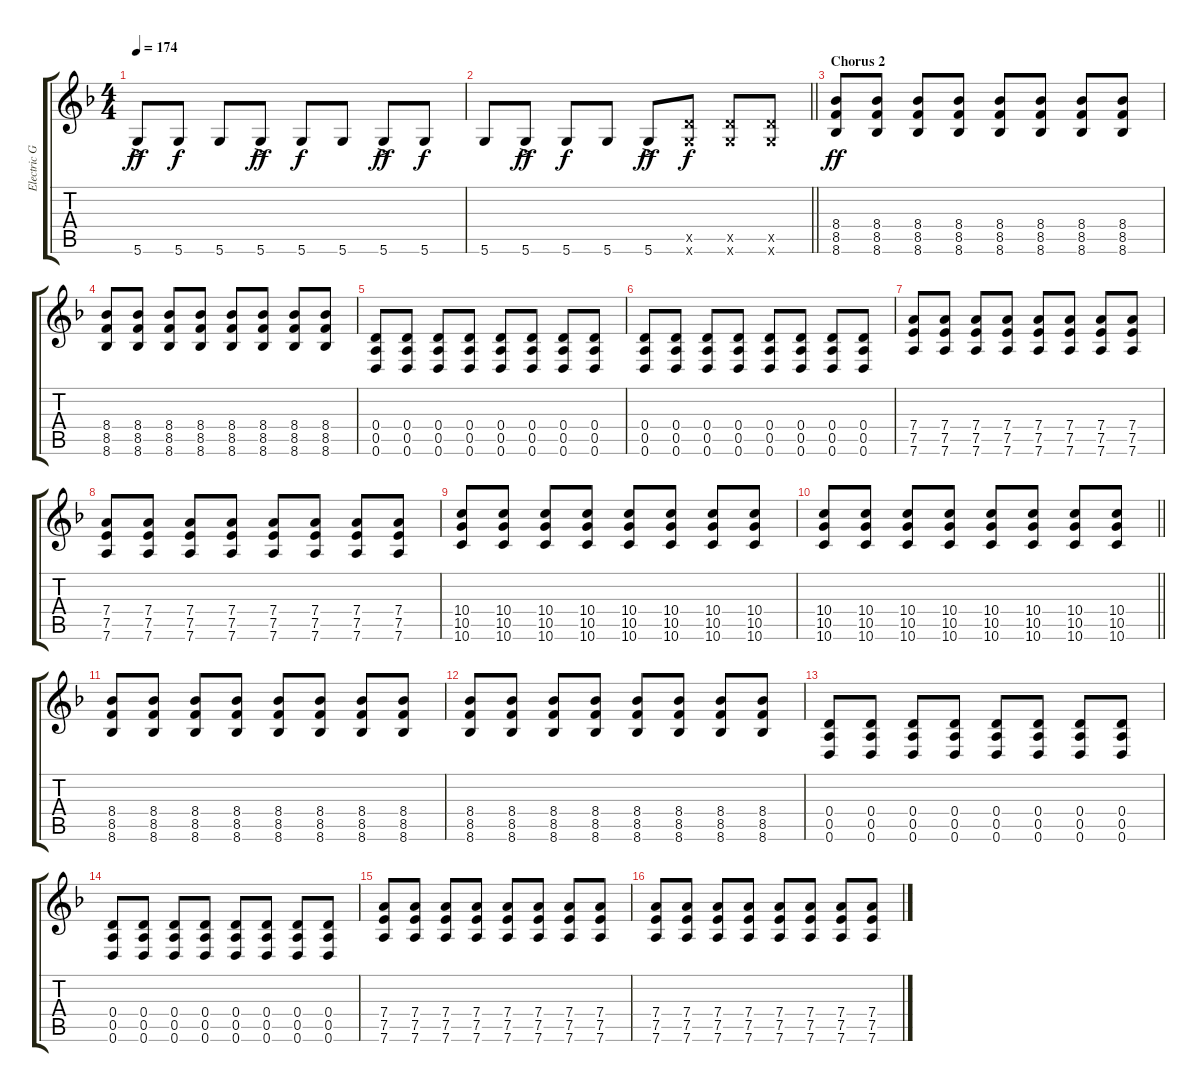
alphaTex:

\track ("Electric Guitar 2" "Electric G") {instrument overdrivenguitar}
\staff {score tabs}
\tuning (E4 B3 G3 D3 A2 D2) {hide}
\ts (4 4)
\tempo 174
\clef g2
\ks dminor
5.6{ac}.8{dy ff} 5.6.8{dy f} 5.6.8 5.6{ac}.8{dy ff} 5.6.8{dy f} 5.6.8 5.6{ac}.8{dy ff} 5.6.8{dy f} |
\barLineRight lightlight
5.6.8 5.6{ac}.8{dy ff} 5.6.8{dy f} 5.6.8 5.6{ac}.8{dy ff} (5.5{x} 5.6{x}).8{dy f} (5.5{x} 5.6{x}).8 (5.5{x} 5.6{x}).8 |
\section ("" "Chorus 2")
(8.4 8.5 8.6).8{dy ff} (8.4 8.5 8.6).8 (8.4 8.5 8.6).8 (8.4 8.5 8.6).8 (8.4 8.5 8.6).8 (8.4 8.5 8.6).8 (8.4 8.5 8.6).8 (8.4 8.5 8.6).8 |
(8.4 8.5 8.6).8 (8.4 8.5 8.6).8 (8.4 8.5 8.6).8 (8.4 8.5 8.6).8 (8.4 8.5 8.6).8 (8.4 8.5 8.6).8 (8.4 8.5 8.6).8 (8.4 8.5 8.6).8 |
(0.4 0.5 0.6).8 (0.4 0.5 0.6).8 (0.4 0.5 0.6).8 (0.4 0.5 0.6).8 (0.4 0.5 0.6).8 (0.4 0.5 0.6).8 (0.4 0.5 0.6).8 (0.4 0.5 0.6).8 |
(0.4 0.5 0.6).8 (0.4 0.5 0.6).8 (0.4 0.5 0.6).8 (0.4 0.5 0.6).8 (0.4 0.5 0.6).8 (0.4 0.5 0.6).8 (0.4 0.5 0.6).8 (0.4 0.5 0.6).8 |
(7.4 7.5 7.6).8 (7.4 7.5 7.6).8 (7.4 7.5 7.6).8 (7.4 7.5 7.6).8 (7.4 7.5 7.6).8 (7.4 7.5 7.6).8 (7.4 7.5 7.6).8 (7.4 7.5 7.6).8 |
(7.4 7.5 7.6).8 (7.4 7.5 7.6).8 (7.4 7.5 7.6).8 (7.4 7.5 7.6).8 (7.4 7.5 7.6).8 (7.4 7.5 7.6).8 (7.4 7.5 7.6).8 (7.4 7.5 7.6).8 |
(10.4 10.5 10.6).8 (10.4 10.5 10.6).8 (10.4 10.5 10.6).8 (10.4 10.5 10.6).8 (10.4 10.5 10.6).8 (10.4 10.5 10.6).8 (10.4 10.5 10.6).8 (10.4 10.5 10.6).8 |
\barLineRight lightlight
(10.4 10.5 10.6).8 (10.4 10.5 10.6).8 (10.4 10.5 10.6).8 (10.4 10.5 10.6).8 (10.4 10.5 10.6).8 (10.4 10.5 10.6).8 (10.4 10.5 10.6).8 (10.4 10.5 10.6).8 |
(8.4 8.5 8.6).8 (8.4 8.5 8.6).8 (8.4 8.5 8.6).8 (8.4 8.5 8.6).8 (8.4 8.5 8.6).8 (8.4 8.5 8.6).8 (8.4 8.5 8.6).8 (8.4 8.5 8.6).8 |
(8.4 8.5 8.6).8 (8.4 8.5 8.6).8 (8.4 8.5 8.6).8 (8.4 8.5 8.6).8 (8.4 8.5 8.6).8 (8.4 8.5 8.6).8 (8.4 8.5 8.6).8 (8.4 8.5 8.6).8 |
(0.4 0.5 0.6).8 (0.4 0.5 0.6).8 (0.4 0.5 0.6).8 (0.4 0.5 0.6).8 (0.4 0.5 0.6).8 (0.4 0.5 0.6).8 (0.4 0.5 0.6).8 (0.4 0.5 0.6).8 |
(0.4 0.5 0.6).8 (0.4 0.5 0.6).8 (0.4 0.5 0.6).8 (0.4 0.5 0.6).8 (0.4 0.5 0.6).8 (0.4 0.5 0.6).8 (0.4 0.5 0.6).8 (0.4 0.5 0.6).8 |
(7.4 7.5 7.6).8 (7.4 7.5 7.6).8 (7.4 7.5 7.6).8 (7.4 7.5 7.6).8 (7.4 7.5 7.6).8 (7.4 7.5 7.6).8 (7.4 7.5 7.6).8 (7.4 7.5 7.6).8 |
(7.4 7.5 7.6).8 (7.4 7.5 7.6).8 (7.4 7.5 7.6).8 (7.4 7.5 7.6).8 (7.4 7.5 7.6).8 (7.4 7.5 7.6).8 (7.4 7.5 7.6).8 (7.4 7.5 7.6).8
